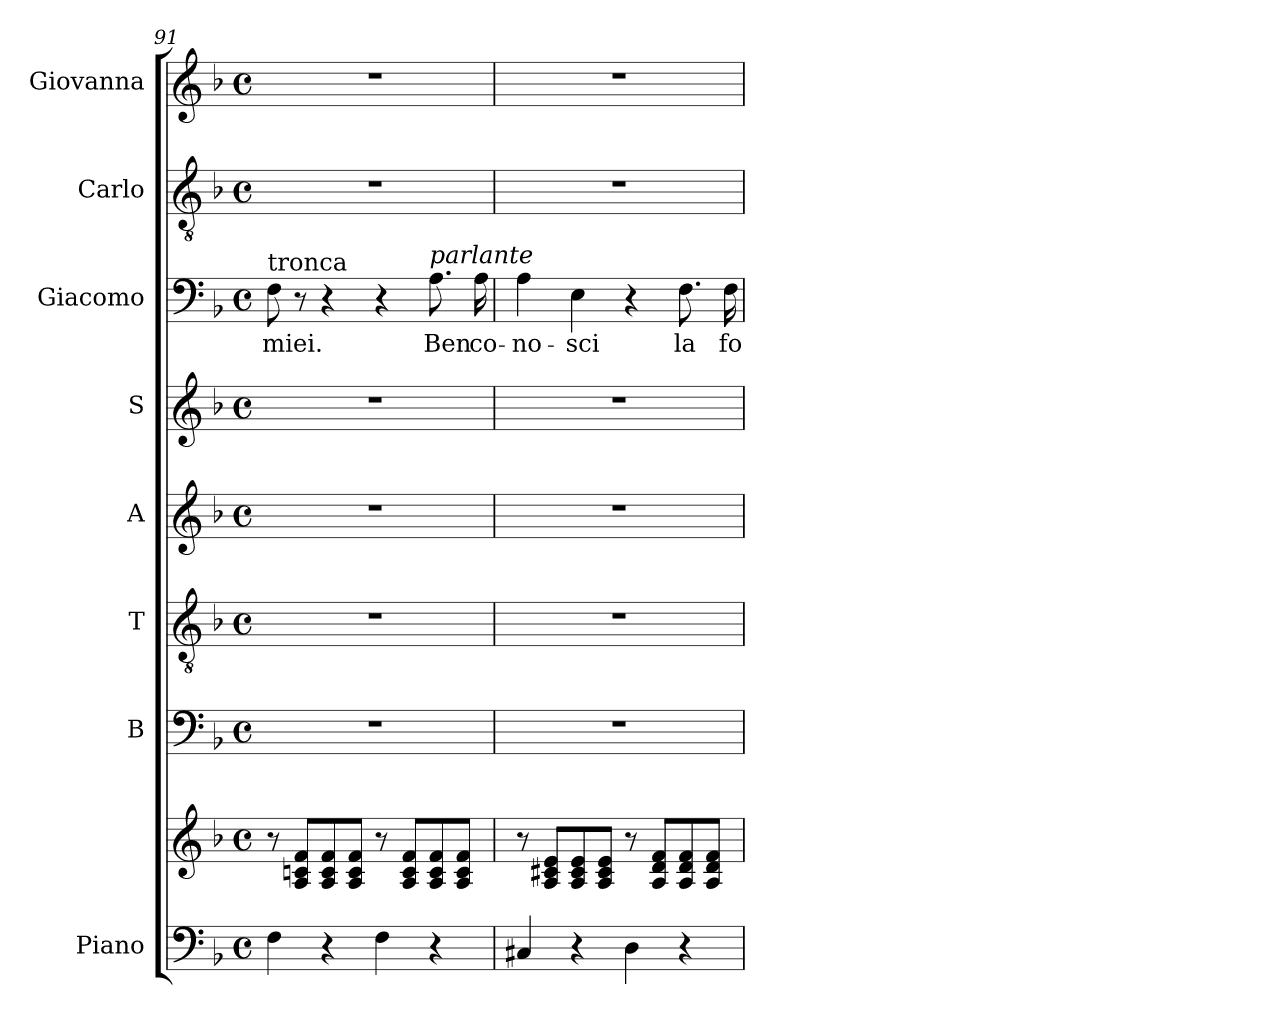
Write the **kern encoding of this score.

**kern	**kern	**kern	**kern	**kern	**kern	**kern	**text	**kern	**kern
*part8	*part8	*part7	*part6	*part5	*part4	*part3	*part3	*part2	*part1
*staff9	*staff8	*staff7	*staff6	*staff5	*staff4	*staff3	*staff3	*staff2	*staff1
*I"Piano	*	*I"B	*I"T	*I"A	*I"S	*I"Giacomo	*	*I"Carlo	*I"Giovanna
*I'Pno	*	*I'B	*I'T	*I'A	*I'S	*	*	*	*
*clefF4	*clefG2	*clefF4	*clefGv2	*clefG2	*clefG2	*clefF4	*	*clefGv2	*clefG2
*k[b-]	*k[b-]	*k[b-]	*k[b-]	*k[b-]	*k[b-]	*k[b-]	*	*k[b-]	*k[b-]
*M4/4	*M4/4	*M4/4	*M4/4	*M4/4	*M4/4	*M4/4	*	*M4/4	*M4/4
*met(c)	*met(c)	*met(c)	*met(c)	*met(c)	*met(c)	*met(c)	*	*met(c)	*met(c)
=91	=91	=91	=91	=91	=91	=91	=91	=91	=91
!	!	!	!	!	!	!LO:TX:a:t=tronca	!	!	!
!	!	!	!	!	!	!	!LO:LY:b	!	!
4F\	8r	1r	1r	1r	1r	8F\	miei.	1r	1r
.	8A/ 8cn/ 8f/L	.	.	.	.	8r	.	.	.
4r	8A/ 8c/ 8f/	.	.	.	.	4r	.	.	.
.	8A/ 8c/ 8f/J	.	.	.	.	.	.	.	.
4F\	8r	.	.	.	.	4r	.	.	.
.	8A/ 8c/ 8f/L	.	.	.	.	.	.	.	.
!	!	!	!	!	!	!LO:TX:a:i:t=parlante	!	!	!
!	!	!	!	!	!	!	!LO:LY:b	!	!
4r	8A/ 8c/ 8f/	.	.	.	.	8.A\	Ben	.	.
.	8A/ 8c/ 8f/J	.	.	.	.	.	.	.	.
!	!	!	!	!	!	!	!LO:LY:b	!	!
.	.	.	.	.	.	16A\	co-	.	.
=92	=92	=92	=92	=92	=92	=92	=92	=92	=92
!	!	!	!	!	!	!	!LO:LY:b	!	!
4C#X/	8r	1r	1r	1r	1r	4A\	-no-	1r	1r
.	8A/ 8c#X/ 8e/L	.	.	.	.	.	.	.	.
!	!	!	!	!	!	!	!LO:LY:b	!	!
4r	8A/ 8c#/ 8e/	.	.	.	.	4E\	-sci	.	.
.	8A/ 8c#/ 8e/J	.	.	.	.	.	.	.	.
4D\	8r	.	.	.	.	4r	.	.	.
.	8A/ 8d/ 8f/L	.	.	.	.	.	.	.	.
!	!	!	!	!	!	!	!LO:LY:b	!	!
4r	8A/ 8d/ 8f/	.	.	.	.	8.F\	la	.	.
.	8A/ 8d/ 8f/J	.	.	.	.	.	.	.	.
!	!	!	!	!	!	!	!LO:LY:b	!	!
.	.	.	.	.	.	16F\	fo-	.	.
=	=	=	=	=	=	=	=	=	=
*-	*-	*-	*-	*-	*-	*-	*-	*-	*-
